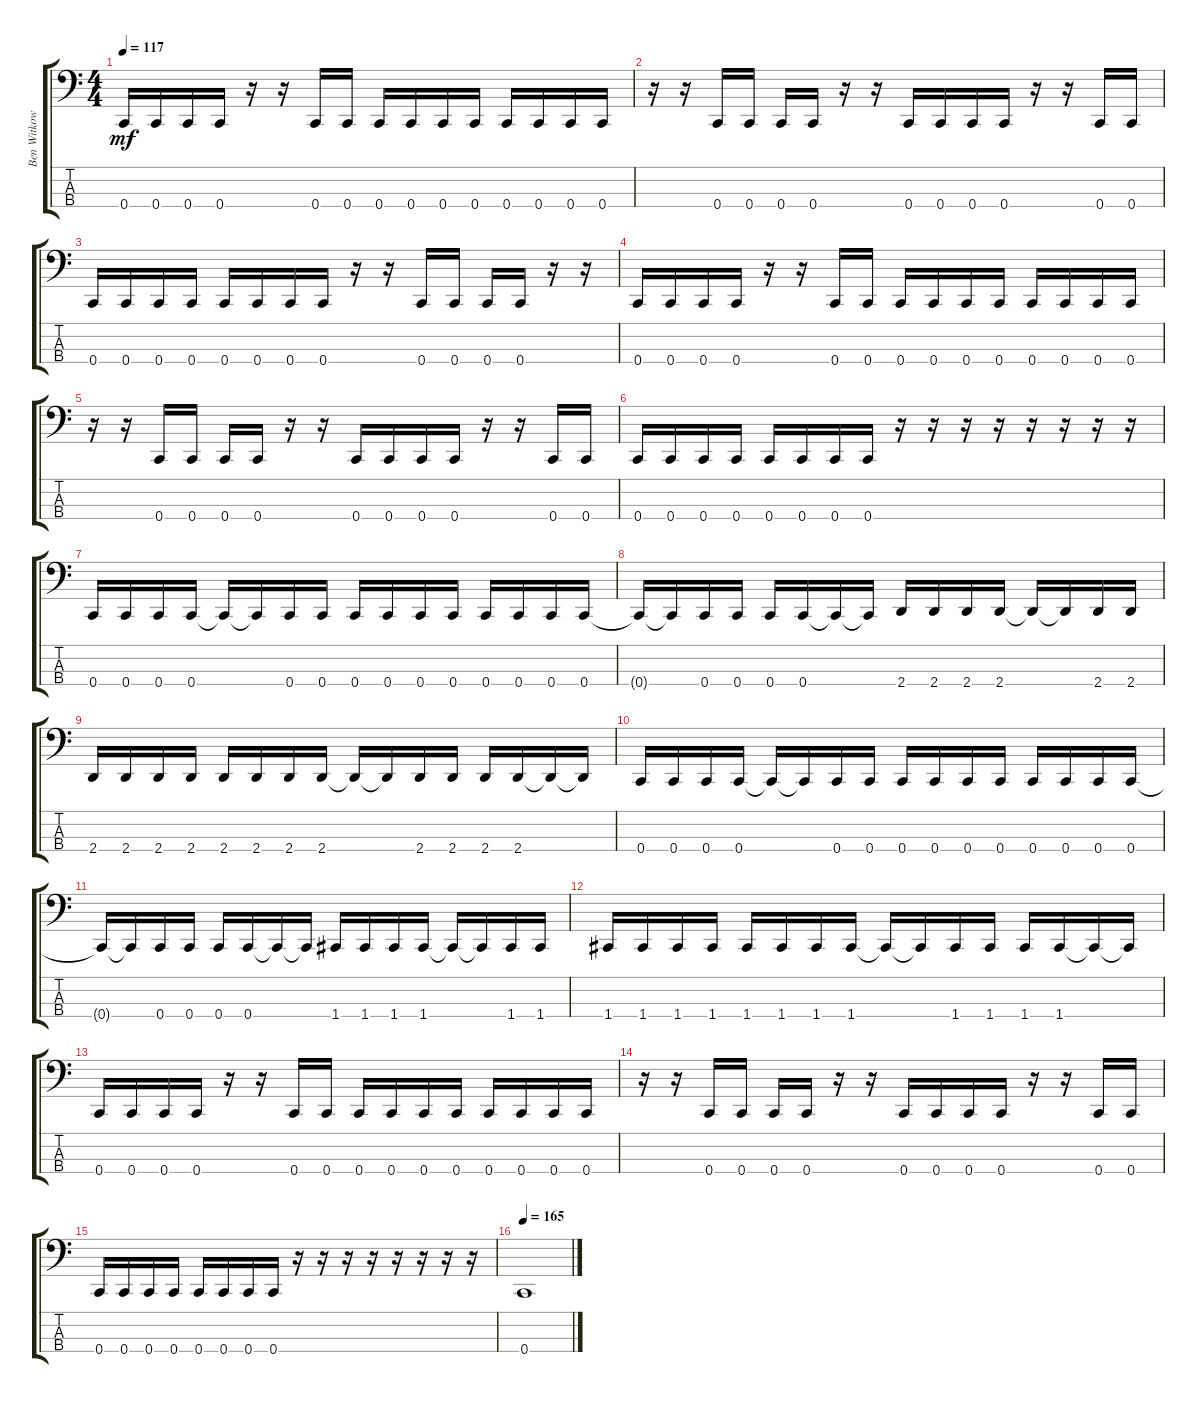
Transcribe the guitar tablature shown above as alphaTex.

\track ("Ben Witkowski" "Ben Witkow") {instrument electricbassfinger}
\staff {score tabs}
\tuning (F2 C2 G1 C1) {hide}
\ts (4 4)
\tempo 117
\clef f4
\ks c
0.4.16{dy mf} 0.4.16 0.4.16 0.4.16 r.16 r.16 0.4.16 0.4.16 0.4.16 0.4.16 0.4.16 0.4.16 0.4.16 0.4.16 0.4.16 0.4.16 |
r.16 r.16 0.4.16 0.4.16 0.4.16 0.4.16 r.16 r.16 0.4.16 0.4.16 0.4.16 0.4.16 r.16 r.16 0.4.16 0.4.16 |
0.4.16 0.4.16 0.4.16 0.4.16 0.4.16 0.4.16 0.4.16 0.4.16 r.16 r.16 0.4.16 0.4.16 0.4.16 0.4.16 r.16 r.16 |
0.4.16 0.4.16 0.4.16 0.4.16 r.16 r.16 0.4.16 0.4.16 0.4.16 0.4.16 0.4.16 0.4.16 0.4.16 0.4.16 0.4.16 0.4.16 |
r.16 r.16 0.4.16 0.4.16 0.4.16 0.4.16 r.16 r.16 0.4.16 0.4.16 0.4.16 0.4.16 r.16 r.16 0.4.16 0.4.16 |
0.4.16 0.4.16 0.4.16 0.4.16 0.4.16 0.4.16 0.4.16 0.4.16 r.16 r.16 r.16 r.16 r.16 r.16 r.16 r.16 |
0.4.16 0.4.16 0.4.16 0.4.16 0.4{t}.16 0.4{t}.16 0.4.16 0.4.16 0.4.16 0.4.16 0.4.16 0.4.16 0.4.16 0.4.16 0.4.16 0.4.16 |
0.4{t}.16 0.4{t}.16 0.4.16 0.4.16 0.4.16 0.4.16 0.4{t}.16 0.4{t}.16 2.4.16 2.4.16 2.4.16 2.4.16 2.4{t}.16 2.4{t}.16 2.4.16 2.4.16 |
2.4.16 2.4.16 2.4.16 2.4.16 2.4.16 2.4.16 2.4.16 2.4.16 2.4{t}.16 2.4{t}.16 2.4.16 2.4.16 2.4.16 2.4.16 2.4{t}.16 2.4{t}.16 |
0.4.16 0.4.16 0.4.16 0.4.16 0.4{t}.16 0.4{t}.16 0.4.16 0.4.16 0.4.16 0.4.16 0.4.16 0.4.16 0.4.16 0.4.16 0.4.16 0.4.16 |
0.4{t}.16 0.4{t}.16 0.4.16 0.4.16 0.4.16 0.4.16 0.4{t}.16 0.4{t}.16 1.4.16 1.4.16 1.4.16 1.4.16 1.4{t}.16 1.4{t}.16 1.4.16 1.4.16 |
1.4.16 1.4.16 1.4.16 1.4.16 1.4.16 1.4.16 1.4.16 1.4.16 1.4{t}.16 1.4{t}.16 1.4.16 1.4.16 1.4.16 1.4.16 1.4{t}.16 1.4{t}.16 |
0.4.16 0.4.16 0.4.16 0.4.16 r.16 r.16 0.4.16 0.4.16 0.4.16 0.4.16 0.4.16 0.4.16 0.4.16 0.4.16 0.4.16 0.4.16 |
r.16 r.16 0.4.16 0.4.16 0.4.16 0.4.16 r.16 r.16 0.4.16 0.4.16 0.4.16 0.4.16 r.16 r.16 0.4.16 0.4.16 |
0.4.16 0.4.16 0.4.16 0.4.16 0.4.16 0.4.16 0.4.16 0.4.16 r.16 r.16 r.16 r.16 r.16 r.16 r.16 r.16 |
\tempo 165
0.4.1
